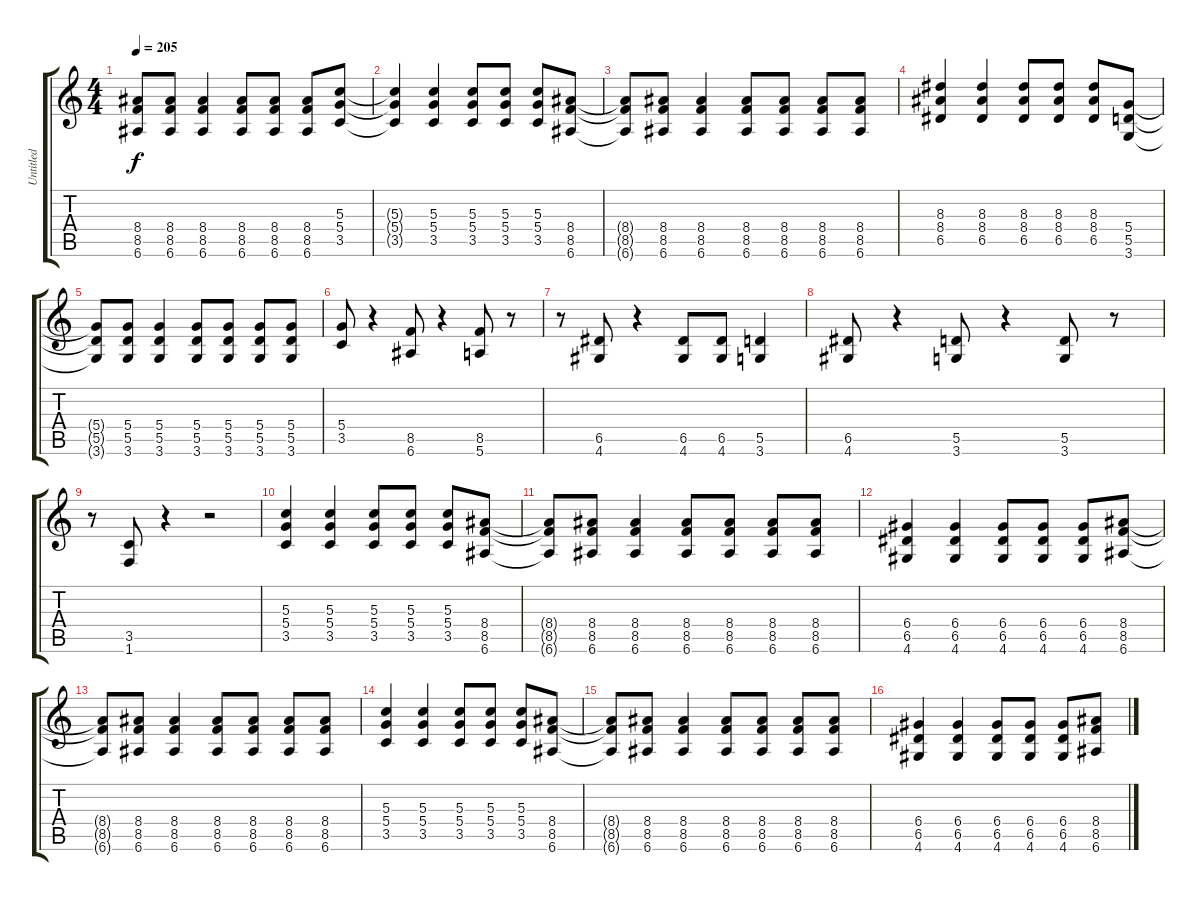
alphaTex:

\track ("Untitled" "Untitled") {instrument distortionguitar}
\staff {score tabs}
\tuning (E4 B3 G3 D3 A2 E2) {hide}
\ts (4 4)
\tempo 205
\clef g2
\ks c
(8.4{t} 8.5{t} 6.6{t}).8{dy f} (8.4 8.5 6.6).8 (8.4 8.5 6.6).4 (8.4 8.5 6.6).8 (8.4 8.5 6.6).8 (8.4 8.5 6.6).8 (5.3 5.4 3.5).8 |
(5.3{t} 5.4{t} 3.5{t}).4 (5.3 5.4 3.5).4 (5.3 5.4 3.5).8 (5.3 5.4 3.5).8 (5.3 5.4 3.5).8 (8.4 8.5 6.6).8 |
(8.4{t} 8.5{t} 6.6{t}).8 (8.4 8.5 6.6).8 (8.4 8.5 6.6).4 (8.4 8.5 6.6).8 (8.4 8.5 6.6).8 (8.4 8.5 6.6).8 (8.4 8.5 6.6).8 |
(8.3 8.4 6.5).4 (8.3 8.4 6.5).4 (8.3 8.4 6.5).8 (8.3 8.4 6.5).8 (8.3 8.4 6.5).8 (5.4 5.5 3.6).8 |
(5.4{t} 5.5{t} 3.6{t}).8 (5.4 5.5 3.6).8 (5.4 5.5 3.6).4 (5.4 5.5 3.6).8 (5.4 5.5 3.6).8 (5.4 5.5 3.6).8 (5.4 5.5 3.6).8 |
(5.4 3.5).8 r.4 (8.5 6.6).8 r.4 (8.5 5.6).8 r.8 |
r.8 (6.5 4.6).8 r.4 (6.5 4.6).8 (6.5 4.6).8 (5.5 3.6).4 |
(6.5 4.6).8 r.4 (5.5 3.6).8 r.4 (5.5 3.6).8 r.8 |
r.8 (3.5 1.6).8 r.4 r.2 |
(5.3 5.4 3.5).4 (5.3 5.4 3.5).4 (5.3 5.4 3.5).8 (5.3 5.4 3.5).8 (5.3 5.4 3.5).8 (8.4 8.5 6.6).8 |
(8.4{t} 8.5{t} 6.6{t}).8 (8.4 8.5 6.6).8 (8.4 8.5 6.6).4 (8.4 8.5 6.6).8 (8.4 8.5 6.6).8 (8.4 8.5 6.6).8 (8.4 8.5 6.6).8 |
(6.4 6.5 4.6).4 (6.4 6.5 4.6).4 (6.4 6.5 4.6).8 (6.4 6.5 4.6).8 (6.4 6.5 4.6).8 (8.4 8.5 6.6).8 |
(8.4{t} 8.5{t} 6.6{t}).8 (8.4 8.5 6.6).8 (8.4 8.5 6.6).4 (8.4 8.5 6.6).8 (8.4 8.5 6.6).8 (8.4 8.5 6.6).8 (8.4 8.5 6.6).8 |
(5.3 5.4 3.5).4 (5.3 5.4 3.5).4 (5.3 5.4 3.5).8 (5.3 5.4 3.5).8 (5.3 5.4 3.5).8 (8.4 8.5 6.6).8 |
(8.4{t} 8.5{t} 6.6{t}).8 (8.4 8.5 6.6).8 (8.4 8.5 6.6).4 (8.4 8.5 6.6).8 (8.4 8.5 6.6).8 (8.4 8.5 6.6).8 (8.4 8.5 6.6).8 |
(6.4 6.5 4.6).4 (6.4 6.5 4.6).4 (6.4 6.5 4.6).8 (6.4 6.5 4.6).8 (6.4 6.5 4.6).8 (8.4 8.5 6.6).8
